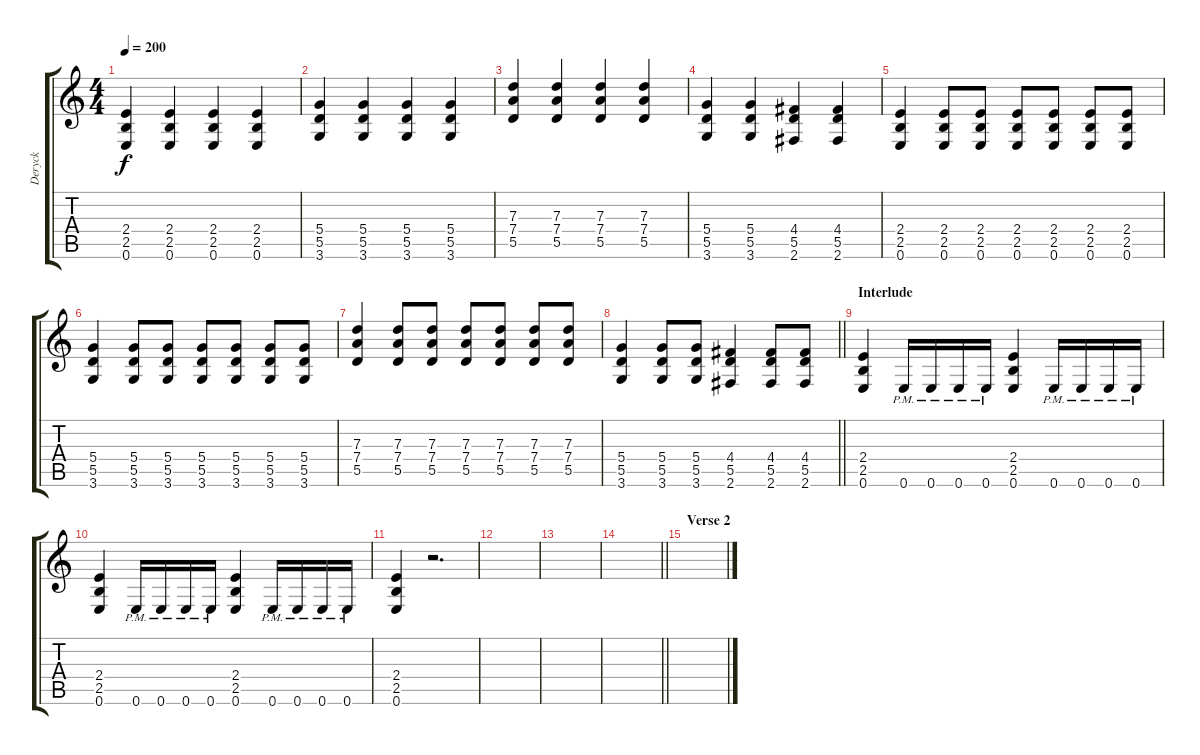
\track ("Deryck" "Deryck") {instrument overdrivenguitar}
\staff {score tabs}
\tuning (E4 B3 G3 D3 A2 E2) {hide}
\ts (4 4)
\tempo 200
\clef g2
\ks c
(2.4 2.5 0.6).4{dy f} (2.4 2.5 0.6).4 (2.4 2.5 0.6).4 (2.4 2.5 0.6).4 |
(5.4 5.5 3.6).4 (5.4 5.5 3.6).4 (5.4 5.5 3.6).4 (5.4 5.5 3.6).4 |
(7.3 7.4 5.5).4 (7.3 7.4 5.5).4 (7.3 7.4 5.5).4 (7.3 7.4 5.5).4 |
(5.4 5.5 3.6).4 (5.4 5.5 3.6).4 (4.4 5.5 2.6).4 (4.4 5.5 2.6).4 |
(2.4 2.5 0.6).4 (2.4 2.5 0.6).8 (2.4 2.5 0.6).8 (2.4 2.5 0.6).8 (2.4 2.5 0.6).8 (2.4 2.5 0.6).8 (2.4 2.5 0.6).8 |
(5.4 5.5 3.6).4 (5.4 5.5 3.6).8 (5.4 5.5 3.6).8 (5.4 5.5 3.6).8 (5.4 5.5 3.6).8 (5.4 5.5 3.6).8 (5.4 5.5 3.6).8 |
(7.3 7.4 5.5).4 (7.3 7.4 5.5).8 (7.3 7.4 5.5).8 (7.3 7.4 5.5).8 (7.3 7.4 5.5).8 (7.3 7.4 5.5).8 (7.3 7.4 5.5).8 |
\barLineRight lightlight
(5.4 5.5 3.6).4 (5.4 5.5 3.6).8 (5.4 5.5 3.6).8 (4.4 5.5 2.6).4 (4.4 5.5 2.6).8 (4.4 5.5 2.6).8 |
\section ("" "Interlude")
(2.4 2.5 0.6).4 0.6{pm}.16 0.6{pm}.16 0.6{pm}.16 0.6{pm}.16 (2.4 2.5 0.6).4 0.6{pm}.16 0.6{pm}.16 0.6{pm}.16 0.6{pm}.16 |
(2.4 2.5 0.6).4 0.6{pm}.16 0.6{pm}.16 0.6{pm}.16 0.6{pm}.16 (2.4 2.5 0.6).4 0.6{pm}.16 0.6{pm}.16 0.6{pm}.16 0.6{pm}.16 |
(2.4 2.5 0.6).4 r.2{d} |
|
|
\barLineRight lightlight
|
\section ("" "Verse 2")
